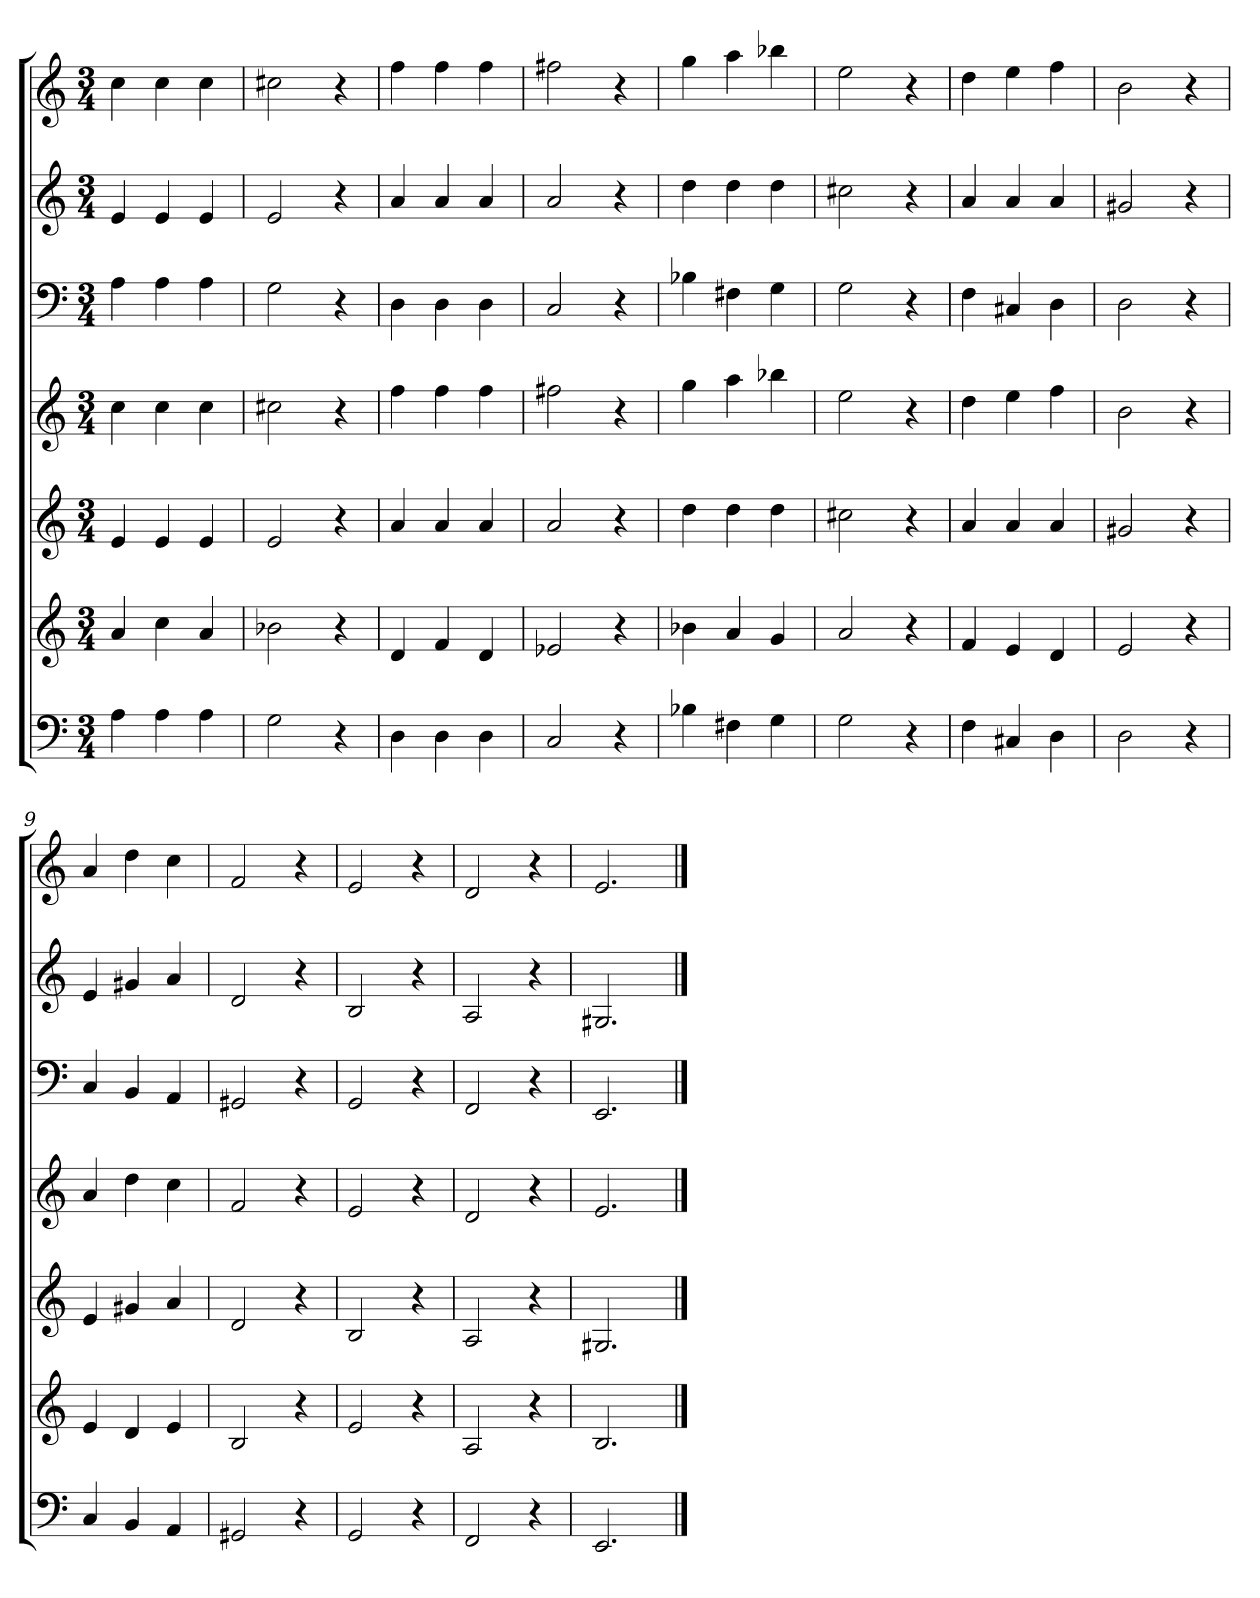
**kern	**kern	**kern	**kern	**kern	**kern	**kern
*part7	*part6	*part5	*part4	*part3	*part2	*part1
*staff7	*staff6	*staff5	*staff4	*staff3	*staff2	*staff1
*k[]	*k[]	*k[]	*k[]	*k[]	*k[]	*k[]
*a:	*a:	*a:	*a:	*a:	*a:	*a:
*M3/4	*M3/4	*M3/4	*M3/4	*M3/4	*M3/4	*M3/4
=1	=1	=1	=1	=1	=1	=1
4A	4a	4e	4cc	4A	4e	4cc
4A	4cc	4e	4cc	4A	4e	4cc
4A	4a	4e	4cc	4A	4e	4cc
=2	=2	=2	=2	=2	=2	=2
2G	2b-X	2e	2cc#X	2G	2e	2cc#X
4r	4r	4r	4r	4r	4r	4r
=3	=3	=3	=3	=3	=3	=3
4D	4d	4a	4ff	4D	4a	4ff
4D	4f	4a	4ff	4D	4a	4ff
4D	4d	4a	4ff	4D	4a	4ff
=4	=4	=4	=4	=4	=4	=4
2C	2e-X	2a	2ff#X	2C	2a	2ff#X
4r	4r	4r	4r	4r	4r	4r
=5	=5	=5	=5	=5	=5	=5
4B-X	4b-X	4dd	4gg	4B-X	4dd	4gg
4F#X	4a	4dd	4aa	4F#X	4dd	4aa
4G	4g	4dd	4bb-X	4G	4dd	4bb-X
=6	=6	=6	=6	=6	=6	=6
2G	2a	2cc#X	2ee	2G	2cc#X	2ee
4r	4r	4r	4r	4r	4r	4r
=7	=7	=7	=7	=7	=7	=7
4F	4f	4a	4dd	4F	4a	4dd
4C#X	4e	4a	4ee	4C#X	4a	4ee
4D	4d	4a	4ff	4D	4a	4ff
=8	=8	=8	=8	=8	=8	=8
2D	2e	2g#X	2b	2D	2g#X	2b
4r	4r	4r	4r	4r	4r	4r
=9	=9	=9	=9	=9	=9	=9
4C	4e	4e	4a	4C	4e	4a
4BB	4d	4g#X	4dd	4BB	4g#X	4dd
4AA	4e	4a	4cc	4AA	4a	4cc
=10	=10	=10	=10	=10	=10	=10
2GG#X	2B	2d	2f	2GG#X	2d	2f
4r	4r	4r	4r	4r	4r	4r
=11	=11	=11	=11	=11	=11	=11
2GG	2e	2B	2e	2GG	2B	2e
4r	4r	4r	4r	4r	4r	4r
=12	=12	=12	=12	=12	=12	=12
2FF	2A	2A	2d	2FF	2A	2d
4r	4r	4r	4r	4r	4r	4r
=13	=13	=13	=13	=13	=13	=13
2.EE	2.B	2.G#X	2.e	2.EE	2.G#X	2.e
==	==	==	==	==	==	==
*-	*-	*-	*-	*-	*-	*-
